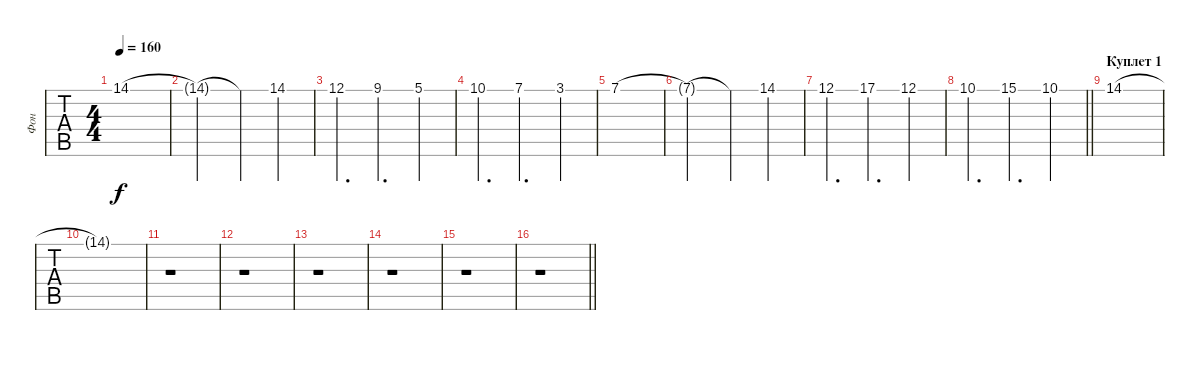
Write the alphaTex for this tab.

\track ("Фон" "Фон") {instrument synthstrings1}
\staff {tabs}
\tuning (E4 B3 G3 D3 A2 E2) {hide}
\ts (4 4)
\tempo 160
\clef g2
\ks c
14.1.1{dy f} |
14.1{t}.2 14.1{t}.4 14.1.4 |
12.1.4{d} 9.1.4{d} 5.1.4 |
10.1.4{d} 7.1.4{d} 3.1.4 |
7.1.1 |
7.1{t}.2 7.1{t}.4 14.1.4 |
12.1.4{d} 17.1.4{d} 12.1.4 |
\barLineRight lightlight
10.1.4{d} 15.1.4{d} 10.1.4 |
\section ("" "Куплет 1")
14.1.1 |
14.1{t}.1 |
r.1 |
r.1 |
r.1 |
r.1 |
r.1 |
\barLineRight lightlight
r.1
